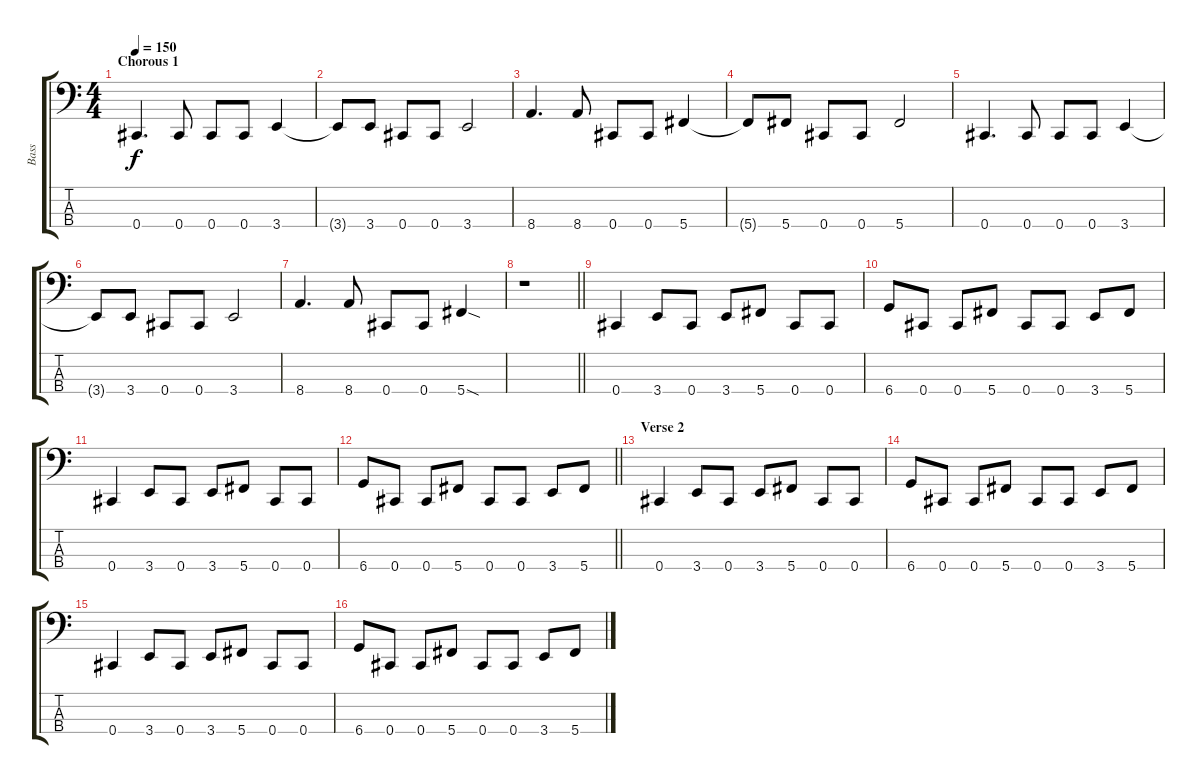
\track ("Bass" "Bass") {instrument electricbassfinger}
\staff {score tabs}
\tuning (Gb2 Db2 Ab1 Db1) {hide}
\ts (4 4)
\section ("" "Chorous 1")
\tempo 150
\clef f4
\ks c
0.4.4{d dy f} 0.4.8 0.4.8 0.4.8 3.4.4 |
3.4{t}.8 3.4.8 0.4.8 0.4.8 3.4.2 |
8.4.4{d} 8.4.8 0.4.8 0.4.8 5.4.4 |
5.4{t}.8 5.4.8 0.4.8 0.4.8 5.4.2 |
0.4.4{d} 0.4.8 0.4.8 0.4.8 3.4.4 |
3.4{t}.8 3.4.8 0.4.8 0.4.8 3.4.2 |
8.4.4{d} 8.4.8 0.4.8 0.4.8 5.4{sod}.4 |
\barLineRight lightlight
r.1 |
\section ("" "")
0.4.4 3.4.8 0.4.8 3.4.8 5.4.8 0.4.8 0.4.8 |
6.4.8 0.4.8 0.4.8 5.4.8 0.4.8 0.4.8 3.4.8 5.4.8 |
0.4.4 3.4.8 0.4.8 3.4.8 5.4.8 0.4.8 0.4.8 |
\barLineRight lightlight
6.4.8 0.4.8 0.4.8 5.4.8 0.4.8 0.4.8 3.4.8 5.4.8 |
\section ("" "Verse 2")
0.4.4 3.4.8 0.4.8 3.4.8 5.4.8 0.4.8 0.4.8 |
6.4.8 0.4.8 0.4.8 5.4.8 0.4.8 0.4.8 3.4.8 5.4.8 |
0.4.4 3.4.8 0.4.8 3.4.8 5.4.8 0.4.8 0.4.8 |
6.4.8 0.4.8 0.4.8 5.4.8 0.4.8 0.4.8 3.4.8 5.4.8
